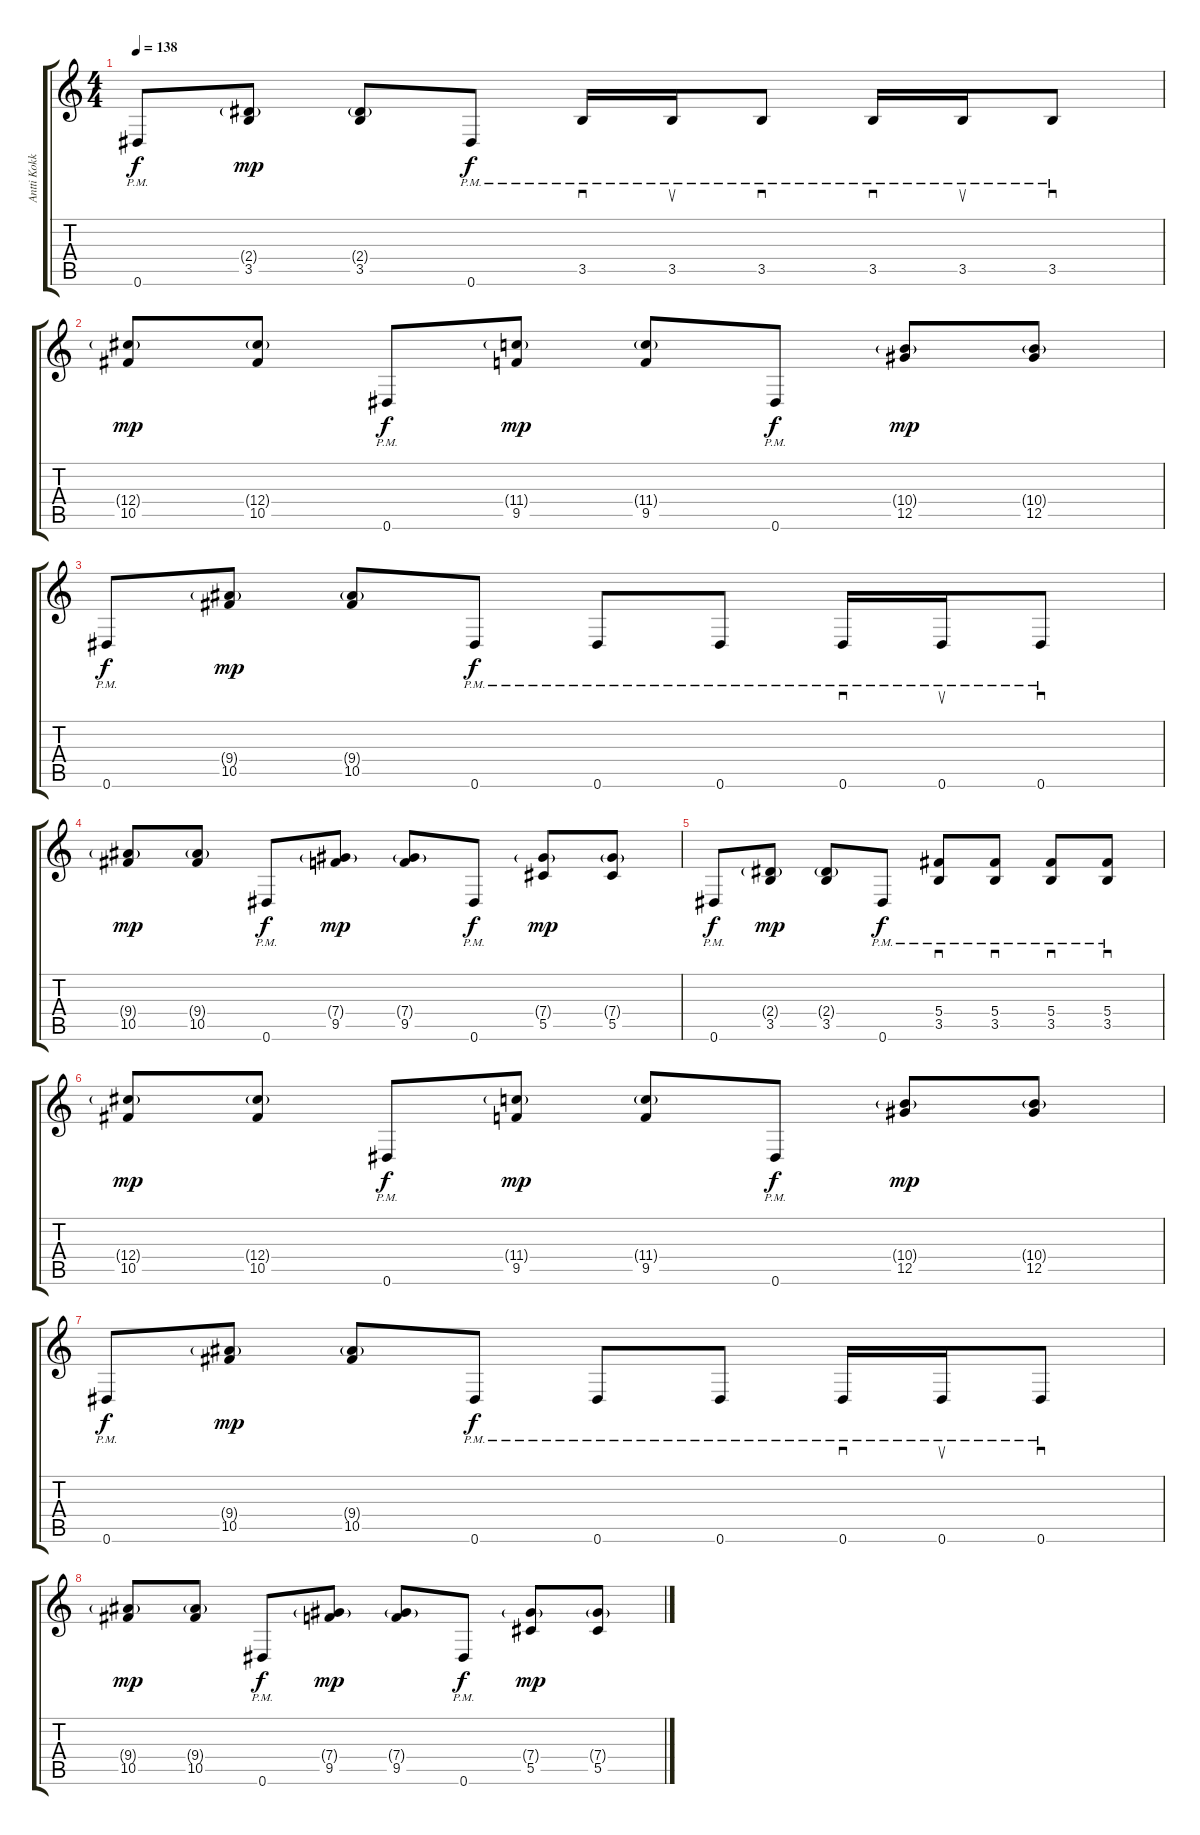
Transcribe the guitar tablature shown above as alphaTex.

\track ("Antti Kokko" "Antti Kokk") {instrument distortionguitar}
\staff {score tabs}
\tuning (Eb4 Bb3 Gb3 Db3 Ab2 Eb2) {hide}
\ts (4 4)
\tempo 138
\clef g2
\ks c
0.6{pm}.8{dy f} (2.4{g} 3.5).8{dy mp} (2.4{g} 3.5).8 0.6{pm}.8{dy f} 3.5{pm}.16{sd} 3.5{pm}.16{su} 3.5{pm}.8{sd} 3.5{pm}.16{sd} 3.5{pm}.16{su} 3.5{pm}.8{sd} |
(12.4{g} 10.5).8{dy mp} (12.4{g} 10.5).8 0.6{pm}.8{dy f} (11.4{g} 9.5).8{dy mp} (11.4{g} 9.5).8 0.6{pm}.8{dy f} (10.4{g} 12.5).8{dy mp} (10.4{g} 12.5).8 |
0.6{pm}.8{dy f} (9.4{g} 10.5).8{dy mp} (9.4{g} 10.5).8 0.6{pm}.8{dy f} 0.6{pm}.8 0.6{pm}.8 0.6{pm}.16{sd} 0.6{pm}.16{su} 0.6{pm}.8{sd} |
(9.4{g} 10.5).8{dy mp} (9.4{g} 10.5).8 0.6{pm}.8{dy f} (7.4{g} 9.5).8{dy mp} (7.4{g} 9.5).8 0.6{pm}.8{dy f} (7.4{g} 5.5).8{dy mp} (7.4{g} 5.5).8 |
0.6{pm}.8{dy f} (2.4{g} 3.5).8{dy mp} (2.4{g} 3.5).8 0.6{pm}.8{dy f} (5.4{pm} 3.5{pm}).8{sd} (5.4{pm} 3.5{pm}).8{sd} (5.4{pm} 3.5{pm}).8{sd} (5.4{pm} 3.5{pm}).8{sd} |
(12.4{g} 10.5).8{dy mp} (12.4{g} 10.5).8 0.6{pm}.8{dy f} (11.4{g} 9.5).8{dy mp} (11.4{g} 9.5).8 0.6{pm}.8{dy f} (10.4{g} 12.5).8{dy mp} (10.4{g} 12.5).8 |
0.6{pm}.8{dy f} (9.4{g} 10.5).8{dy mp} (9.4{g} 10.5).8 0.6{pm}.8{dy f} 0.6{pm}.8 0.6{pm}.8 0.6{pm}.16{sd} 0.6{pm}.16{su} 0.6{pm}.8{sd} |
(9.4{g} 10.5).8{dy mp} (9.4{g} 10.5).8 0.6{pm}.8{dy f} (7.4{g} 9.5).8{dy mp} (7.4{g} 9.5).8 0.6{pm}.8{dy f} (7.4{g} 5.5).8{dy mp} (7.4{g} 5.5).8
